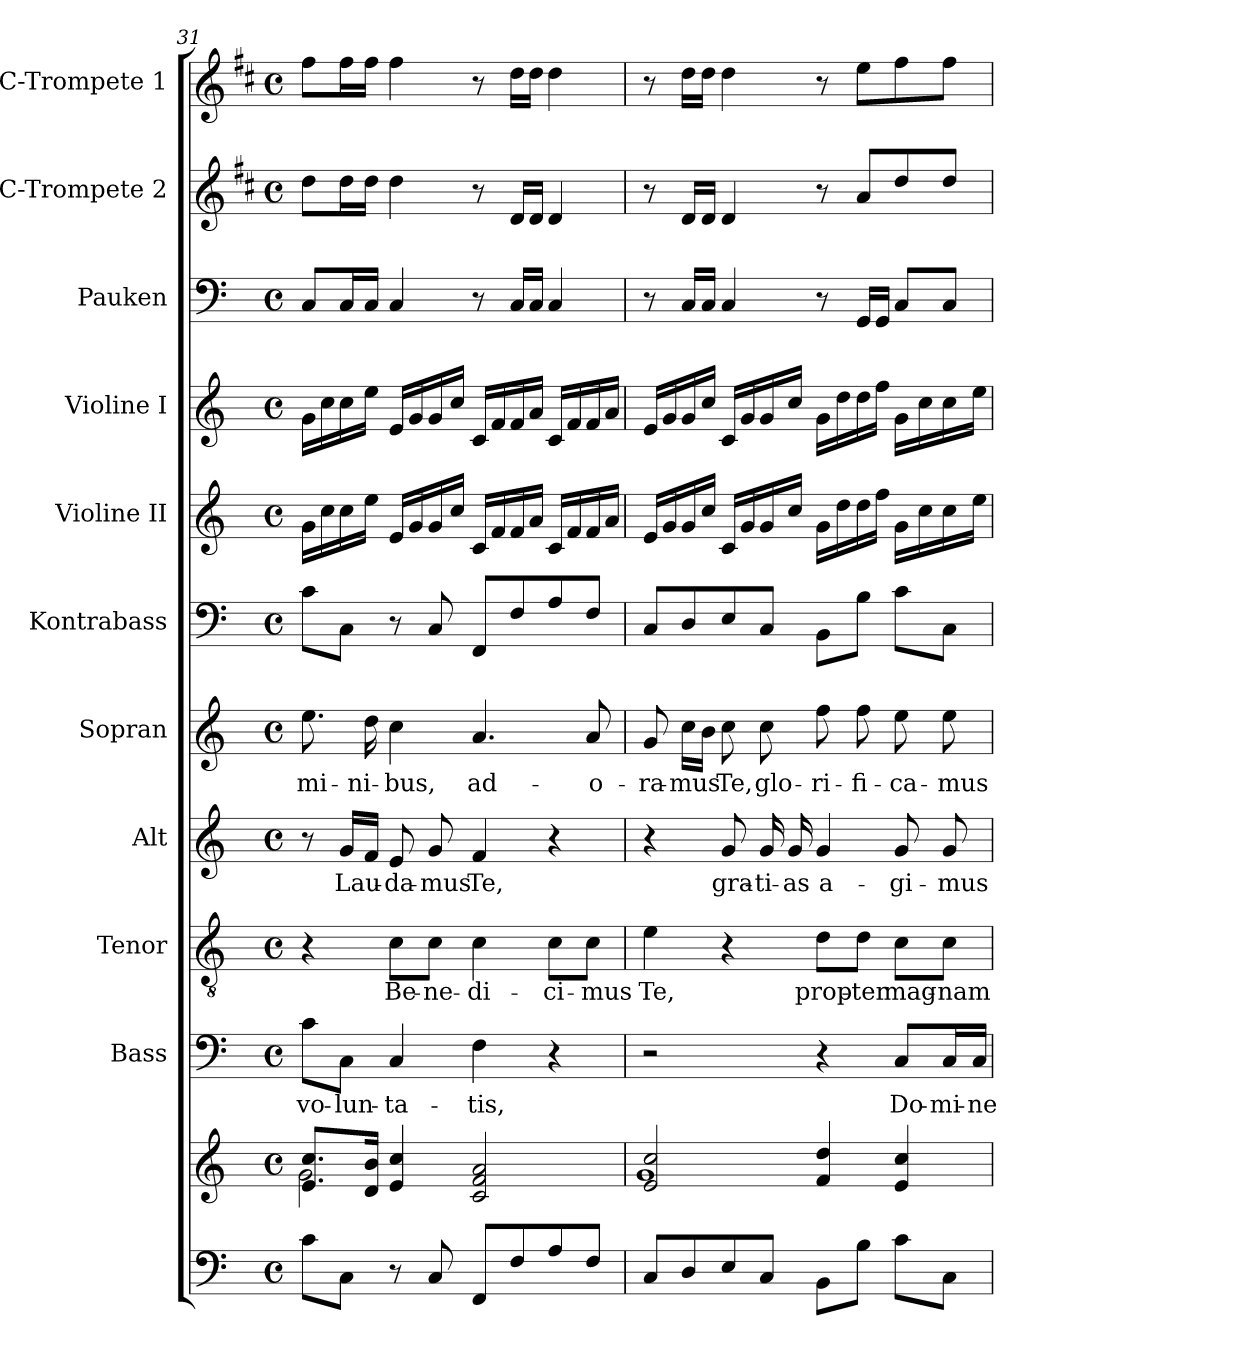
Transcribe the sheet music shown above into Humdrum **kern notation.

**kern	**kern	**kern	**text	**kern	**text	**kern	**text	**kern	**text	**kern	**kern	**kern	**kern	**kern	**kern
*part11	*part11	*part10	*part10	*part9	*part9	*part8	*part8	*part7	*part7	*part6	*part5	*part4	*part3	*part2	*part1
*staff12	*staff11	*staff10	*staff10	*staff9	*staff9	*staff8	*staff8	*staff7	*staff7	*staff6	*staff5	*staff4	*staff3	*staff2	*staff1
*	*	*I"Bass	*	*I"Tenor	*	*I"Alt	*	*I"Sopran	*	*I"Kontrabass	*I"Violine II	*I"Violine I	*I"Pauken	*I"C-Trompete 2	*I"C-Trompete 1
*	*	*I'B.	*	*I'T.	*	*I'A.	*	*I'S.	*	*I'Kb.	*I'Vl. II	*I'Vl. I	*I'Pk.	*I'C Trp. 2	*I'C Trp. 1
*clefF4	*clefG2	*clefF4	*	*clefGv2	*	*clefG2	*	*clefG2	*	*clefF4	*clefG2	*clefG2	*clefF4	*clefG2	*clefG2
*	*	*	*	*	*	*	*	*	*	*ITrd7c12	*	*	*	*ITrd1c2	*ITrd1c2
*k[]	*k[]	*k[]	*	*k[]	*	*k[]	*	*k[]	*	*k[]	*k[]	*k[]	*k[]	*k[]	*k[]
*C:	*C:	*C:	*	*C:	*	*C:	*	*C:	*	*C:	*C:	*C:	*C:	*C:	*C:
*M4/4	*M4/4	*M4/4	*	*M4/4	*	*M4/4	*	*M4/4	*	*M4/4	*M4/4	*M4/4	*M4/4	*M4/4	*M4/4
*met(c)	*met(c)	*met(c)	*	*met(c)	*	*met(c)	*	*met(c)	*	*met(c)	*met(c)	*met(c)	*met(c)	*met(c)	*met(c)
=31	=31	=31	=31	=31	=31	=31	=31	=31	=31	=31	=31	=31	=31	=31	=31
*	*^	*	*	*	*	*	*	*	*	*	*	*	*	*	*
!	!	!	!	!LO:LY:b	!	!	!	!	!	!LO:LY:b	!	!	!	!	!	!
8c\L	8.e/ 8.cc/L	2g\	8c\L	vo-	4r	.	8r	.	8.ee\	-mi-	8C\L	16g\LL	16g\LL	8C/L	8cc\L	8ee\L
.	.	.	.	.	.	.	.	.	.	.	.	16cc\	16cc\	.	.	.
!	!	!	!	!LO:LY:b	!	!	!	!LO:LY:b	!	!	!	!	!	!	!	!
8C\J	.	.	8C\J	-lun-	.	.	16g/LL	Lau-	.	.	8CC\J	16cc\	16cc\	16C/L	16cc\L	16ee\L
!	!	!	!	!	!	!	!	!	!	!LO:LY:b	!	!	!	!	!	!
.	16d/ 16b/Jk	.	.	.	.	.	16f/JJ	.	16dd\	-ni-	.	16ee\JJ	16ee\JJ	16C/JJ	16cc\JJ	16ee\JJ
!	!	!	!	!LO:LY:b	!	!LO:LY:b	!	!LO:LY:b	!	!LO:LY:b	!	!	!	!	!	!
8r	4e/ 4cc/	.	4C/	-ta-	8c\L	Be-	8e/	-da-	4cc\	-bus,	8r	16e/LL	16e/LL	4C/	4cc\	4ee\
.	.	.	.	.	.	.	.	.	.	.	.	16g/	16g/	.	.	.
!	!	!	!	!	!	!LO:LY:b	!	!LO:LY:b	!	!	!	!	!	!	!	!
8C/	.	.	.	.	8c\J	-ne-	8g/	-mus	.	.	8CC/	16g/	16g/	.	.	.
.	.	.	.	.	.	.	.	.	.	.	.	16cc/JJ	16cc/JJ	.	.	.
!	!	!	!	!LO:LY:b	!	!LO:LY:b	!	!LO:LY:b	!	!LO:LY:b	!	!	!	!	!	!
8FF/L	2c/ 2f/ 2a/	2ryy	4F\	-tis,	4c\	-di-	4f/	Te,	4.a/	ad-	8FFF/L	16c/LL	16c/LL	8r	8r	8r
.	.	.	.	.	.	.	.	.	.	.	.	16f/	16f/	.	.	.
8F/	.	.	.	.	.	.	.	.	.	.	8FF/	16f/	16f/	16C/LL	16c/LL	16cc\LL
.	.	.	.	.	.	.	.	.	.	.	.	16a/JJ	16a/JJ	16C/JJ	16c/JJ	16cc\JJ
!	!	!	!	!	!	!LO:LY:b	!	!	!	!	!	!	!	!	!	!
8A/	.	.	4r	.	8c\L	-ci-	4r	.	.	.	8AA/	16c/LL	16c/LL	4C/	4c/	4cc\
.	.	.	.	.	.	.	.	.	.	.	.	16f/	16f/	.	.	.
!	!	!	!	!	!	!LO:LY:b	!	!	!	!LO:LY:b	!	!	!	!	!	!
8F/J	.	.	.	.	8c\J	-mus	.	.	8a/	-o-	8FF/J	16f/	16f/	.	.	.
.	.	.	.	.	.	.	.	.	.	.	.	16a/JJ	16a/JJ	.	.	.
=32	=32	=32	=32	=32	=32	=32	=32	=32	=32	=32	=32	=32	=32	=32	=32	=32
!	!	!	!	!	!	!LO:LY:b	!	!	!	!LO:LY:b	!	!	!	!	!	!
8C/L	2e/ 2cc/	1g	2r	.	4e\	Te,	4r	.	8g/	-ra-	8CC/L	16e/LL	16e/LL	8r	8r	8r
.	.	.	.	.	.	.	.	.	.	.	.	16g/	16g/	.	.	.
!	!	!	!	!	!	!	!	!	!	!LO:LY:b	!	!	!	!	!	!
8D/	.	.	.	.	.	.	.	.	16cc\LL	-mus	8DD/	16g/	16g/	16C/LL	16c/LL	16cc\LL
.	.	.	.	.	.	.	.	.	16b\JJ	.	.	16cc/JJ	16cc/JJ	16C/JJ	16c/JJ	16cc\JJ
!	!	!	!	!	!	!	!	!LO:LY:b	!	!LO:LY:b	!	!	!	!	!	!
8E/	.	.	.	.	4r	.	8g/	gra-	8cc\	Te,	8EE/	16c/LL	16c/LL	4C/	4c/	4cc\
.	.	.	.	.	.	.	.	.	.	.	.	16g/	16g/	.	.	.
!	!	!	!	!	!	!	!	!LO:LY:b	!	!LO:LY:b	!	!	!	!	!	!
8C/J	.	.	.	.	.	.	16g/	-ti-	8cc\	glo-	8CC/J	16g/	16g/	.	.	.
!	!	!	!	!	!	!	!	!LO:LY:b	!	!	!	!	!	!	!	!
.	.	.	.	.	.	.	16g/	-as	.	.	.	16cc/JJ	16cc/JJ	.	.	.
!	!	!	!	!	!	!LO:LY:b	!	!LO:LY:b	!	!LO:LY:b	!	!	!	!	!	!
8BB\L	4f/ 4dd/	.	4r	.	8d\L	prop-	4g/	a-	8ff\	-ri-	8BBB\L	16g\LL	16g\LL	8r	8r	8r
.	.	.	.	.	.	.	.	.	.	.	.	16dd\	16dd\	.	.	.
!	!	!	!	!	!	!LO:LY:b	!	!	!	!LO:LY:b	!	!	!	!	!	!
8B\J	.	.	.	.	8d\J	-ter	.	.	8ff\	-fi-	8BB\J	16dd\	16dd\	16GG/LL	8g/L	8dd\L
.	.	.	.	.	.	.	.	.	.	.	.	16ff\JJ	16ff\JJ	16GG/JJ	.	.
!	!	!	!	!LO:LY:b	!	!LO:LY:b	!	!LO:LY:b	!	!LO:LY:b	!	!	!	!	!	!
8c\L	4e/ 4cc/	.	8C/L	Do-	8c\L	mag-	8g/	-gi-	8ee\	-ca-	8C\L	16g\LL	16g\LL	8C/L	8cc/	8ee\
.	.	.	.	.	.	.	.	.	.	.	.	16cc\	16cc\	.	.	.
!	!	!	!	!LO:LY:b	!	!LO:LY:b	!	!LO:LY:b	!	!LO:LY:b	!	!	!	!	!	!
8C\J	.	.	16C/L	-mi-	8c\J	-nam	8g/	-mus	8ee\	-mus	8CC\J	16cc\	16cc\	8C/J	8cc/J	8ee\J
!	!	!	!	!LO:LY:b	!	!	!	!	!	!	!	!	!	!	!	!
.	.	.	16C/JJ	-ne	.	.	.	.	.	.	.	16ee\JJ	16ee\JJ	.	.	.
*	*v	*v	*	*	*	*	*	*	*	*	*	*	*	*	*	*
=	=	=	=	=	=	=	=	=	=	=	=	=	=	=	=
*-	*-	*-	*-	*-	*-	*-	*-	*-	*-	*-	*-	*-	*-	*-	*-
